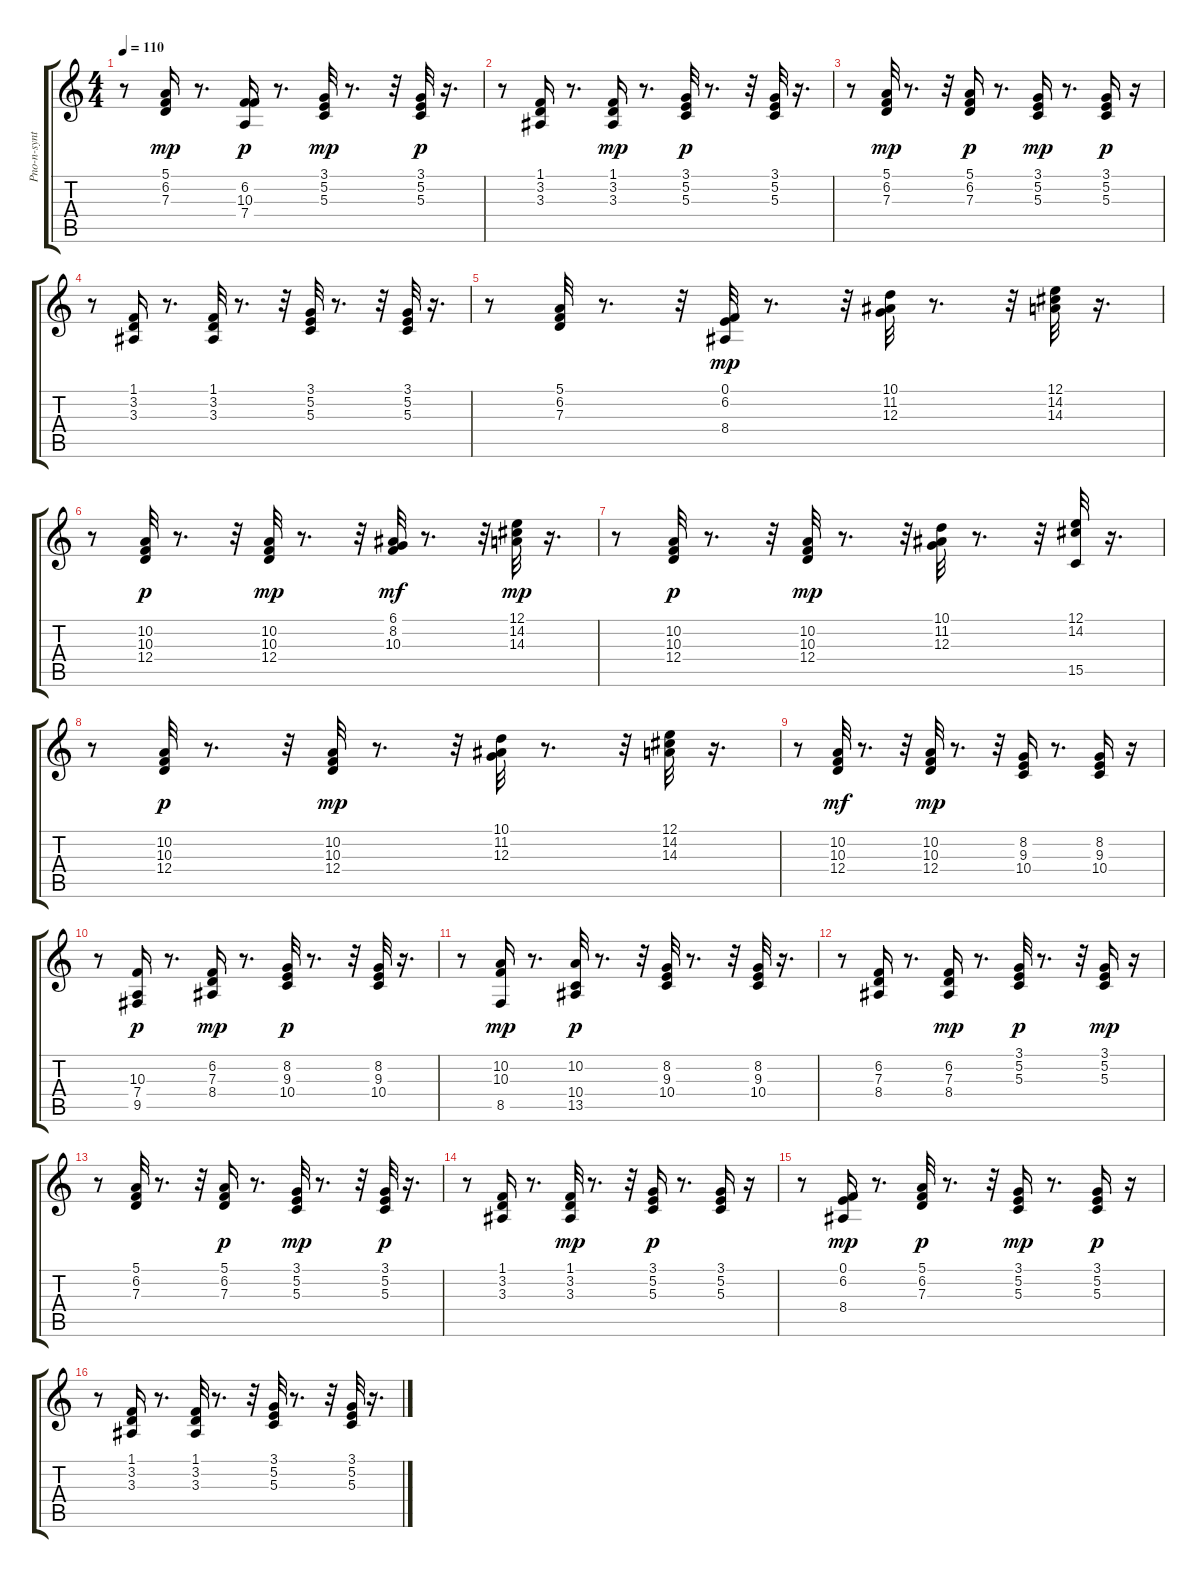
\track ("Pno-n-synt" "Pno-n-synt") {instrument electricgrandpiano}
\staff {score tabs}
\tuning (E4 B3 G3 D3 A2 E2) {hide}
\ts (4 4)
\tempo 110
\clef g2
\ks c
r.8{dy mp} (5.1 6.2 7.3).16 r.8{d} (6.2 10.3 7.4).16{dy p} r.8{d} (3.1 5.2 5.3).32{dy mp} r.8{d} r.32 (3.1 5.2 5.3).32{dy p} r.16{d} |
r.8 (1.1 3.2 3.3).16 r.8{d} (1.1 3.2 3.3).16{dy mp} r.8{d} (3.1 5.2 5.3).32{dy p} r.8{d} r.32 (3.1 5.2 5.3).32 r.16{d} |
r.8 (5.1 6.2 7.3).32{dy mp} r.8{d} r.32 (5.1 6.2 7.3).16{dy p} r.8{d} (3.1 5.2 5.3).16{dy mp} r.8{d} (3.1 5.2 5.3).16{dy p} r.16 |
r.8 (1.1 3.2 3.3).16 r.8{d} (1.1 3.2 3.3).32 r.8{d} r.32 (3.1 5.2 5.3).32 r.8{d} r.32 (3.1 5.2 5.3).32 r.16{d} |
r.8 (5.1 6.2 7.3).32 r.8{d} r.32 (0.1 6.2 8.4).32{dy mp} r.8{d} r.32 (10.1 11.2 12.3).32 r.8{d} r.32 (12.1 14.2 14.3).32 r.16{d} |
r.8 (10.2 10.3 12.4).32{dy p} r.8{d} r.32 (10.2 10.3 12.4).32{dy mp} r.8{d} r.32 (6.1 8.2 10.3).32{dy mf} r.8{d} r.32 (12.1 14.2 14.3).32{dy mp} r.16{d} |
r.8 (10.2 10.3 12.4).32{dy p} r.8{d} r.32 (10.2 10.3 12.4).32{dy mp} r.8{d} r.32 (10.1 11.2 12.3).32 r.8{d} r.32 (12.1 14.2 15.5).32 r.16{d} |
r.8 (10.2 10.3 12.4).32{dy p} r.8{d} r.32 (10.2 10.3 12.4).32{dy mp} r.8{d} r.32 (10.1 11.2 12.3).32 r.8{d} r.32 (12.1 14.2 14.3).32 r.16{d} |
r.8 (10.2 10.3 12.4).32{dy mf} r.8{d} r.32 (10.2 10.3 12.4).32{dy mp} r.8{d} r.32 (8.2 9.3 10.4).16 r.8{d} (8.2 9.3 10.4).16 r.16 |
r.8 (10.3 7.4 9.5).16{dy p} r.8{d} (6.2 7.3 8.4).16{dy mp} r.8{d} (8.2 9.3 10.4).32{dy p} r.8{d} r.32 (8.2 9.3 10.4).32 r.16{d} |
r.8 (10.2 10.3 8.5).16{dy mp} r.8{d} (10.2 10.4 13.5).32{dy p} r.8{d} r.32 (8.2 9.3 10.4).32 r.8{d} r.32 (8.2 9.3 10.4).32 r.16{d} |
r.8 (6.2 7.3 8.4).16 r.8{d} (6.2 7.3 8.4).16{dy mp} r.8{d} (3.1 5.2 5.3).32{dy p} r.8{d} r.32 (3.1 5.2 5.3).16{dy mp} r.16 |
r.8 (5.1 6.2 7.3).32 r.8{d} r.32 (5.1 6.2 7.3).16{dy p} r.8{d} (3.1 5.2 5.3).32{dy mp} r.8{d} r.32 (3.1 5.2 5.3).32{dy p} r.16{d} |
r.8 (1.1 3.2 3.3).16 r.8{d} (1.1 3.2 3.3).32{dy mp} r.8{d} r.32 (3.1 5.2 5.3).16{dy p} r.8{d} (3.1 5.2 5.3).16 r.16 |
r.8 (0.1 6.2 8.4).16{dy mp} r.8{d} (5.1 6.2 7.3).32{dy p} r.8{d} r.32 (3.1 5.2 5.3).16{dy mp} r.8{d} (3.1 5.2 5.3).16{dy p} r.16 |
r.8 (1.1 3.2 3.3).16 r.8{d} (1.1 3.2 3.3).32 r.8{d} r.32 (3.1 5.2 5.3).32 r.8{d} r.32 (3.1 5.2 5.3).32 r.16{d}
